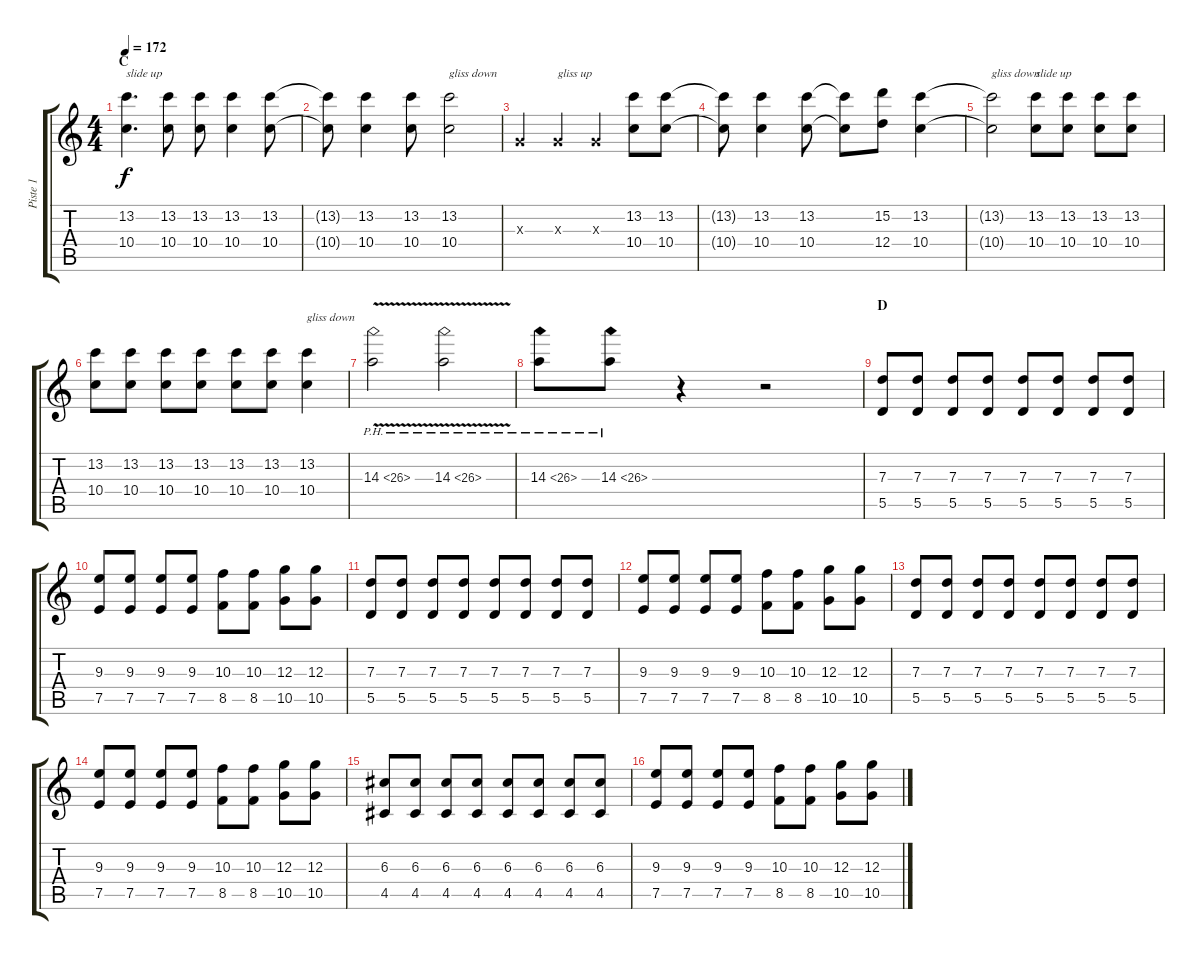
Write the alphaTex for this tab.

\track ("Piste 1" "Piste 1") {instrument overdrivenguitar}
\staff {score tabs}
\tuning (E4 B3 G3 D3 A2 D2) {hide}
\ts (4 4)
\section ("" "C")
\tempo 172
\clef g2
\ks c
(13.2 10.4).4{d txt "slide up" dy f} (13.2 10.4).8 (13.2 10.4).8 (13.2 10.4).4 (13.2 10.4).8 |
(13.2{t} 10.4{t}).8 (13.2 10.4).4 (13.2 10.4).8 (13.2 10.4).2{txt "gliss down"} |
0.3{x}.4 0.3{x}.4{txt "gliss up"} 0.3{x}.4 (13.2 10.4).8 (13.2 10.4).8 |
(13.2{t} 10.4{t}).8 (13.2 10.4).4 (13.2 10.4).8 (13.2{t} 10.4{t}).8 (15.2 12.4).8 (13.2 10.4).4 |
(13.2{t} 10.4{t}).2{txt "gliss down"} (13.2 10.4).8{txt "slide up"} (13.2 10.4).8 (13.2 10.4).8 (13.2 10.4).8 |
(13.2 10.4).8 (13.2 10.4).8 (13.2 10.4).8 (13.2 10.4).8 (13.2 10.4).8 (13.2 10.4).8 (13.2 10.4).4{txt "gliss down"} |
14.3{ph 12 v}.2 14.3{ph 12 v}.2 |
14.3{ph 12}.8 14.3{ph 12}.8 r.4 r.2 |
\section ("" "D")
(7.3 5.5).8 (7.3 5.5).8 (7.3 5.5).8 (7.3 5.5).8 (7.3 5.5).8 (7.3 5.5).8 (7.3 5.5).8 (7.3 5.5).8 |
(9.3 7.5).8 (9.3 7.5).8 (9.3 7.5).8 (9.3 7.5).8 (10.3 8.5).8 (10.3 8.5).8 (12.3 10.5).8 (12.3 10.5).8 |
(7.3 5.5).8 (7.3 5.5).8 (7.3 5.5).8 (7.3 5.5).8 (7.3 5.5).8 (7.3 5.5).8 (7.3 5.5).8 (7.3 5.5).8 |
(9.3 7.5).8 (9.3 7.5).8 (9.3 7.5).8 (9.3 7.5).8 (10.3 8.5).8 (10.3 8.5).8 (12.3 10.5).8 (12.3 10.5).8 |
(7.3 5.5).8 (7.3 5.5).8 (7.3 5.5).8 (7.3 5.5).8 (7.3 5.5).8 (7.3 5.5).8 (7.3 5.5).8 (7.3 5.5).8 |
(9.3 7.5).8 (9.3 7.5).8 (9.3 7.5).8 (9.3 7.5).8 (10.3 8.5).8 (10.3 8.5).8 (12.3 10.5).8 (12.3 10.5).8 |
(6.3 4.5).8 (6.3 4.5).8 (6.3 4.5).8 (6.3 4.5).8 (6.3 4.5).8 (6.3 4.5).8 (6.3 4.5).8 (6.3 4.5).8 |
(9.3 7.5).8 (9.3 7.5).8 (9.3 7.5).8 (9.3 7.5).8 (10.3 8.5).8 (10.3 8.5).8 (12.3 10.5).8 (12.3 10.5).8
